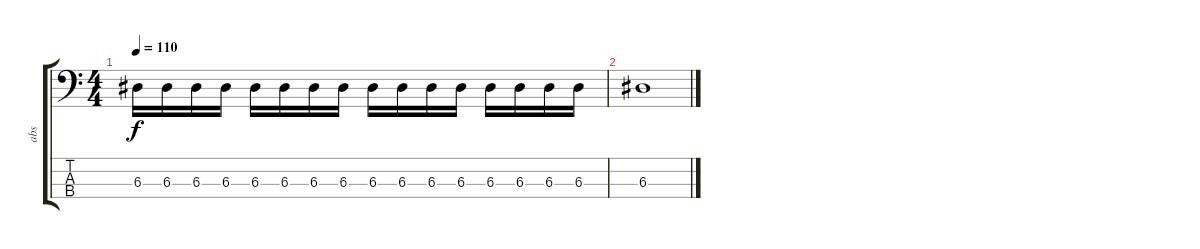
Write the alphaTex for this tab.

\track ("abs" "abs") {instrument electricbassfinger}
\staff {score tabs}
\tuning (G2 D2 A1 E1) {hide}
\ts (4 4)
\tempo 110
\clef f4
\ks c
6.3.16{dy f} 6.3.16 6.3.16 6.3.16 6.3.16 6.3.16 6.3.16 6.3.16 6.3.16 6.3.16 6.3.16 6.3.16 6.3.16 6.3.16 6.3.16 6.3.16 |
6.3.1
